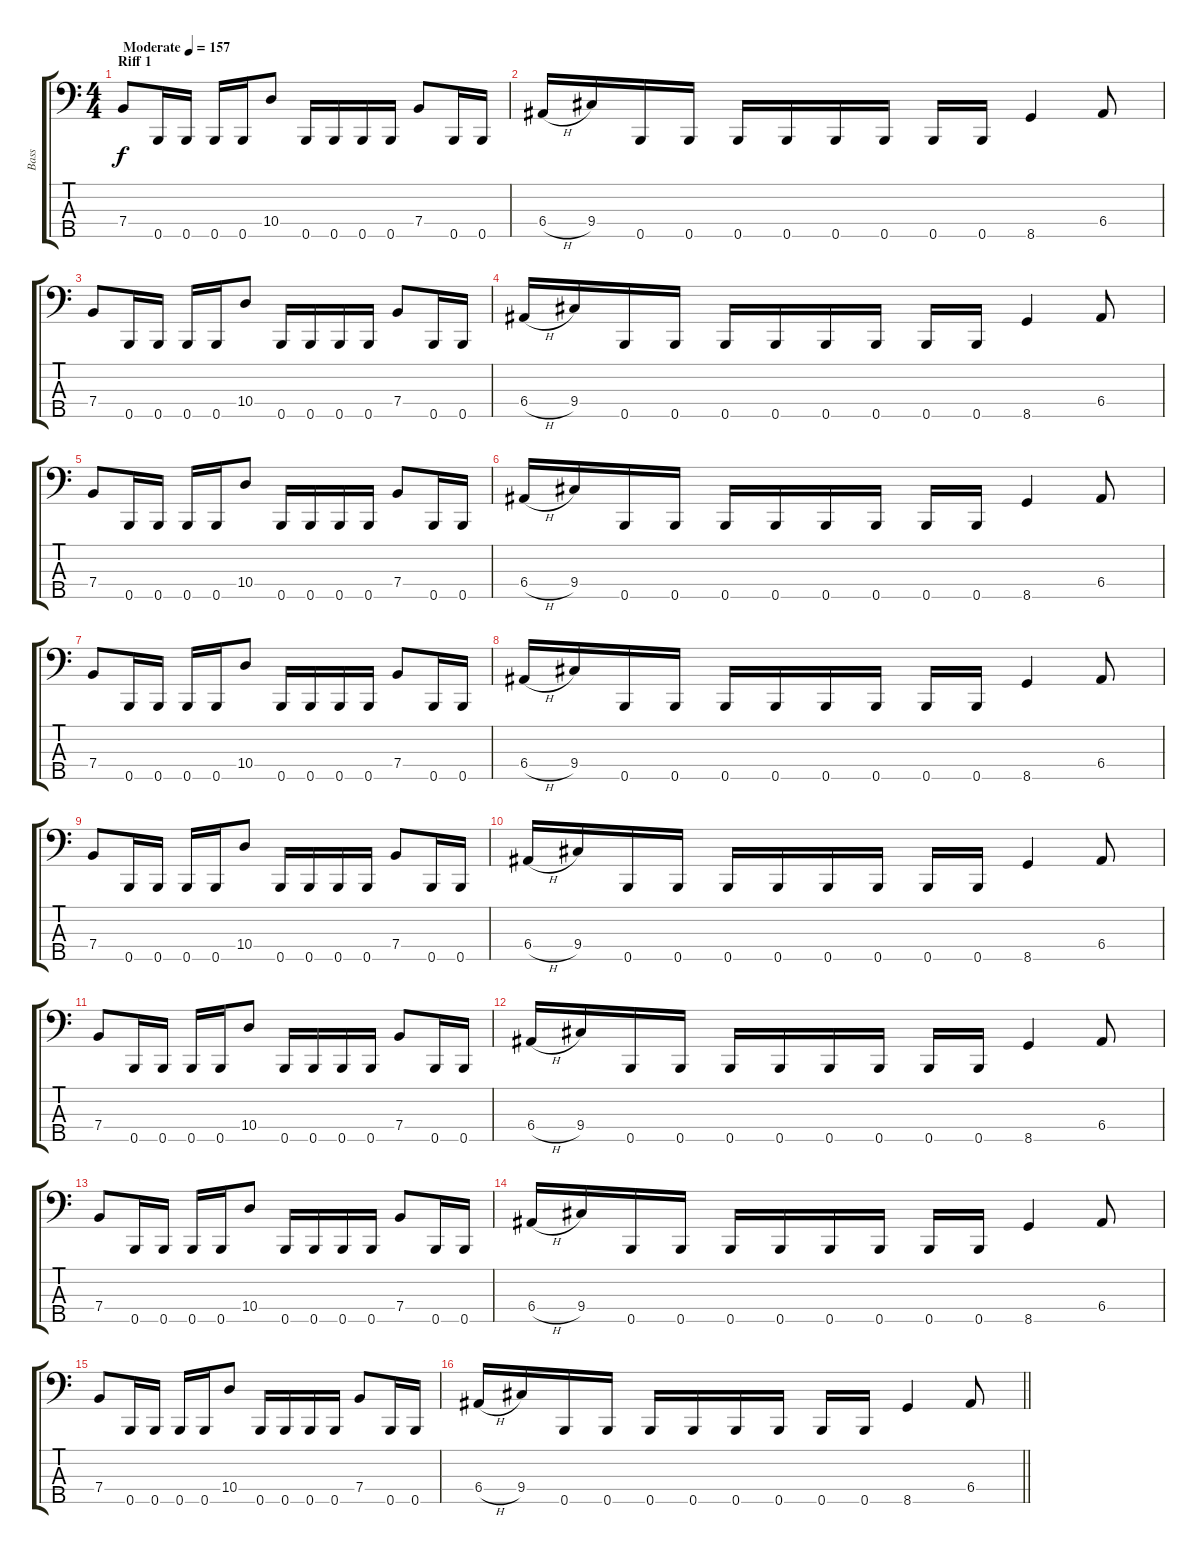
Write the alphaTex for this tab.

\track ("Bass" "Bass") {instrument electricbasspick}
\staff {score tabs}
\tuning (G2 D2 A1 E1 B0) {hide}
\ts (4 4)
\section ("" "Riff 1")
\tempo (157 "Moderate")
\clef f4
\ks c
7.4.8{dy f instrument electricbasspick} 0.5.16 0.5.16 0.5.16 0.5.16 10.4.8 0.5.16 0.5.16 0.5.16 0.5.16 7.4.8 0.5.16 0.5.16 |
6.4{h}.16 9.4.16 0.5.16 0.5.16 0.5.16 0.5.16 0.5.16 0.5.16 0.5.16 0.5.16 8.5.4 6.4.8 |
7.4.8 0.5.16 0.5.16 0.5.16 0.5.16 10.4.8 0.5.16 0.5.16 0.5.16 0.5.16 7.4.8 0.5.16 0.5.16 |
6.4{h}.16 9.4.16 0.5.16 0.5.16 0.5.16 0.5.16 0.5.16 0.5.16 0.5.16 0.5.16 8.5.4 6.4.8 |
7.4.8 0.5.16 0.5.16 0.5.16 0.5.16 10.4.8 0.5.16 0.5.16 0.5.16 0.5.16 7.4.8 0.5.16 0.5.16 |
6.4{h}.16 9.4.16 0.5.16 0.5.16 0.5.16 0.5.16 0.5.16 0.5.16 0.5.16 0.5.16 8.5.4 6.4.8 |
7.4.8 0.5.16 0.5.16 0.5.16 0.5.16 10.4.8 0.5.16 0.5.16 0.5.16 0.5.16 7.4.8 0.5.16 0.5.16 |
6.4{h}.16 9.4.16 0.5.16 0.5.16 0.5.16 0.5.16 0.5.16 0.5.16 0.5.16 0.5.16 8.5.4 6.4.8 |
7.4.8 0.5.16 0.5.16 0.5.16 0.5.16 10.4.8 0.5.16 0.5.16 0.5.16 0.5.16 7.4.8 0.5.16 0.5.16 |
6.4{h}.16 9.4.16 0.5.16 0.5.16 0.5.16 0.5.16 0.5.16 0.5.16 0.5.16 0.5.16 8.5.4 6.4.8 |
7.4.8 0.5.16 0.5.16 0.5.16 0.5.16 10.4.8 0.5.16 0.5.16 0.5.16 0.5.16 7.4.8 0.5.16 0.5.16 |
6.4{h}.16 9.4.16 0.5.16 0.5.16 0.5.16 0.5.16 0.5.16 0.5.16 0.5.16 0.5.16 8.5.4 6.4.8 |
7.4.8 0.5.16 0.5.16 0.5.16 0.5.16 10.4.8 0.5.16 0.5.16 0.5.16 0.5.16 7.4.8 0.5.16 0.5.16 |
6.4{h}.16 9.4.16 0.5.16 0.5.16 0.5.16 0.5.16 0.5.16 0.5.16 0.5.16 0.5.16 8.5.4 6.4.8 |
7.4.8 0.5.16 0.5.16 0.5.16 0.5.16 10.4.8 0.5.16 0.5.16 0.5.16 0.5.16 7.4.8 0.5.16 0.5.16 |
\barLineRight lightlight
6.4{h}.16 9.4.16 0.5.16 0.5.16 0.5.16 0.5.16 0.5.16 0.5.16 0.5.16 0.5.16 8.5.4 6.4.8
